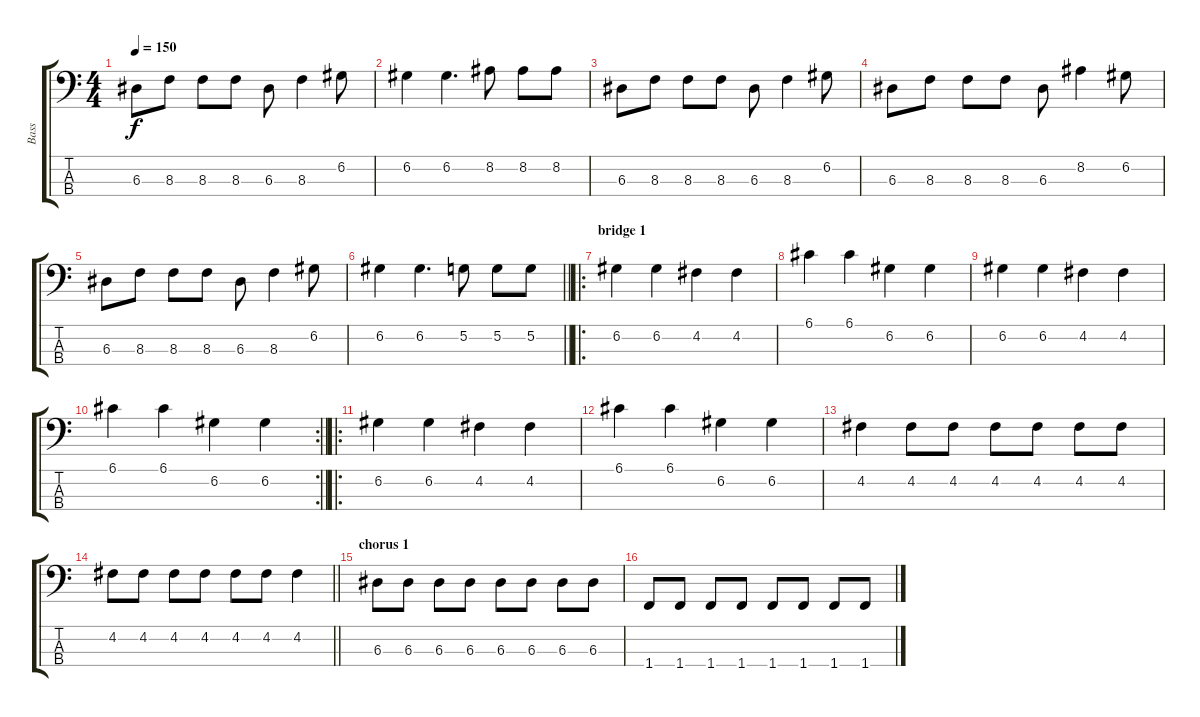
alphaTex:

\track ("Bass" "Bass") {instrument electricbassfinger}
\staff {score tabs}
\tuning (G2 D2 A1 E1) {hide}
\ts (4 4)
\tempo 150
\clef f4
\ks c
6.3.8{dy f} 8.3.8 8.3.8 8.3.8 6.3.8 8.3.4 6.2.8 |
6.2.4 6.2.4{d} 8.2.8 8.2.8 8.2.8 |
6.3.8 8.3.8 8.3.8 8.3.8 6.3.8 8.3.4 6.2.8 |
6.3.8 8.3.8 8.3.8 8.3.8 6.3.8 8.2.4 6.2.8 |
6.3.8 8.3.8 8.3.8 8.3.8 6.3.8 8.3.4 6.2.8 |
\barLineRight lightlight
6.2.4 6.2.4{d} 5.2.8 5.2.8 5.2.8 |
\ro
\section ("" "bridge 1")
6.2.4 6.2.4 4.2.4 4.2.4 |
6.1.4 6.1.4 6.2.4 6.2.4 |
6.2.4 6.2.4 4.2.4 4.2.4 |
\rc 2
\barLineRight lightlight
6.1.4 6.1.4 6.2.4 6.2.4 |
\ro
6.2.4 6.2.4 4.2.4 4.2.4 |
6.1.4 6.1.4 6.2.4 6.2.4 |
4.2.4 4.2.8 4.2.8 4.2.8 4.2.8 4.2.8 4.2.8 |
\barLineRight lightlight
4.2.8 4.2.8 4.2.8 4.2.8 4.2.8 4.2.8 4.2.4 |
\section ("" "chorus 1")
6.3.8 6.3.8 6.3.8 6.3.8 6.3.8 6.3.8 6.3.8 6.3.8 |
1.4.8 1.4.8 1.4.8 1.4.8 1.4.8 1.4.8 1.4.8 1.4.8
